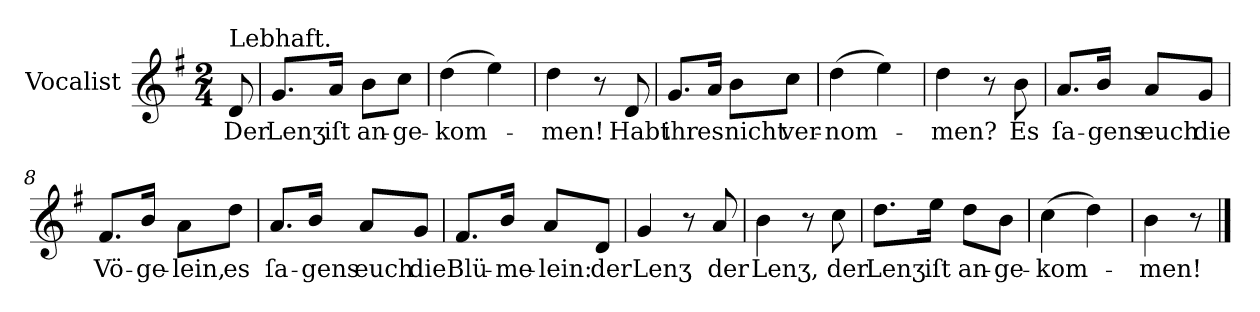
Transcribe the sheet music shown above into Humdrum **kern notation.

**kern	**text
*part1	*part1
*staff1	*staff1
*I"Vocalist	*
*clefG2	*
*k[f#]	*
*G:	*
*M2/4	*
=	=
!LO:TX:a:t=Lebhaft.	!
8d	Der
=1	=1
8.g/L	Lenʒ
16a/Jk	iſt
8b\L	an-
8cc\J	-ge-
=2	=2
(4dd	-kom-
4ee)	.
=3	=3
4dd	-men!
8r	.
8d	Habt
=4	=4
8.g/L	ihr
16a/Jk	es
8b\L	nicht
8cc\J	ver-
=5	=5
(4dd	-nom-
4ee)	.
=6	=6
4dd	-men?
8r	.
8b	Es
=7	=7
8.a/L	ſa-
16b/Jk	-gens
8a/L	euch
8g/J	die
=8	=8
8.f#/L	Vö-
16b/Jk	-ge-
8a\L	-lein,
8dd\J	es
=9	=9
8.a/L	ſa-
16b/Jk	-gens
8a/L	euch
8g/J	die
=10	=10
8.f#/L	Blü-
16b/Jk	-me-
8a/L	-lein:
8d/J	der
=11	=11
4g	Lenʒ
8r	.
8a	der
=12	=12
4b	Lenʒ,
8r	.
8cc	der
=13	=13
8.dd\L	Lenʒ
16ee\Jk	iſt
8dd\L	an-
8b\J	-ge-
=14	=14
(4cc	-kom-
4dd)	.
=15	=15
4b	-men!
8r	.
==	==
*-	*-
